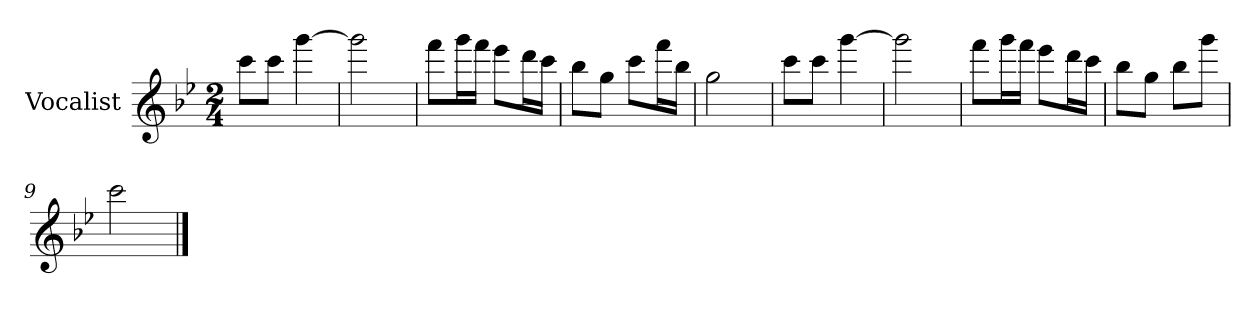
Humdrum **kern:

**kern
*part1
*staff1
*I"Vocalist
*k[b-e-]
*B-:
*M2/4
=
8cccL
8cccJ
[4ggg
=1
2ggg]
=2
8fffL
16gggL
16fffJJ
8eee-L
16dddL
16cccJJ
=3
8bb-L
8ggJ
8cccL
16fffL
16bb-JJ
=4
2gg
=5
8cccL
8cccJ
[4ggg
=6
2ggg]
=7
8fffL
16gggL
16fffJJ
8eee-L
16dddL
16cccJJ
=8
8bb-L
8ggJ
8bb-L
8gggJ
=9
2ccc
==
*-
